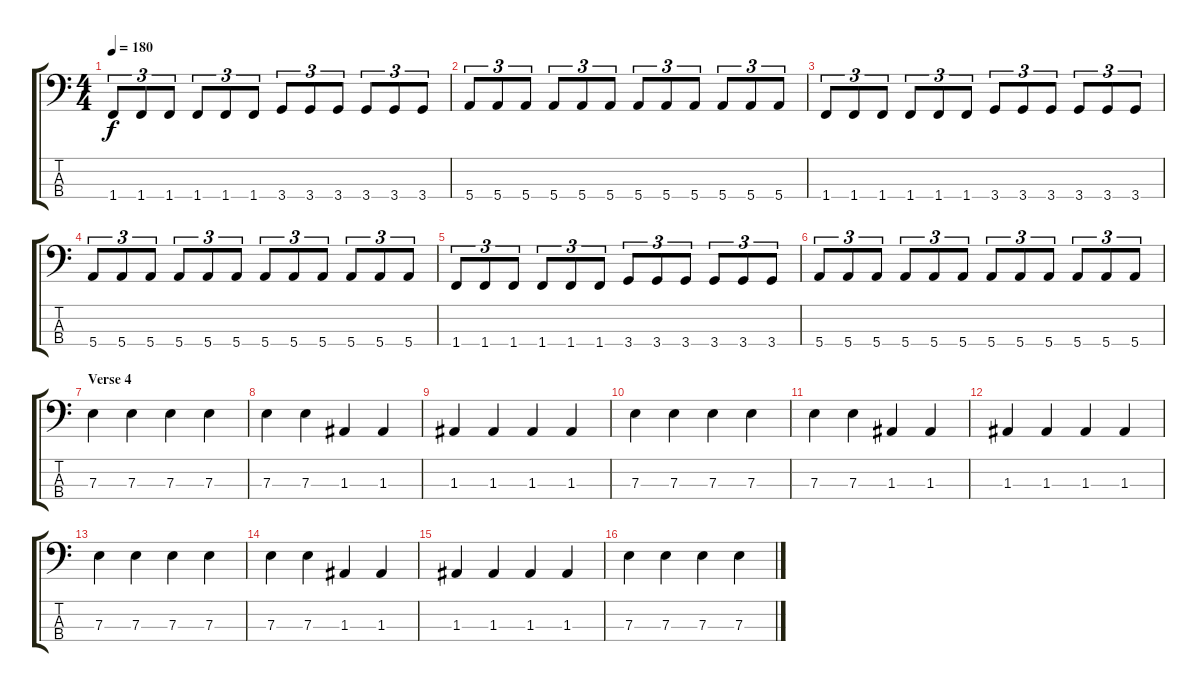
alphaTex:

\track "" {instrument electricbasspick}
\staff {score tabs}
\tuning (G2 D2 A1 E1) {hide}
\ts (4 4)
\tempo 180
\clef f4
\ks c
1.4.8{tu (3 2) dy f} 1.4.8{tu (3 2)} 1.4.8{tu (3 2)} 1.4.8{tu (3 2)} 1.4.8{tu (3 2)} 1.4.8{tu (3 2)} 3.4.8{tu (3 2)} 3.4.8{tu (3 2)} 3.4.8{tu (3 2)} 3.4.8{tu (3 2)} 3.4.8{tu (3 2)} 3.4.8{tu (3 2)} |
5.4.8{tu (3 2)} 5.4.8{tu (3 2)} 5.4.8{tu (3 2)} 5.4.8{tu (3 2)} 5.4.8{tu (3 2)} 5.4.8{tu (3 2)} 5.4.8{tu (3 2)} 5.4.8{tu (3 2)} 5.4.8{tu (3 2)} 5.4.8{tu (3 2)} 5.4.8{tu (3 2)} 5.4.8{tu (3 2)} |
1.4.8{tu (3 2)} 1.4.8{tu (3 2)} 1.4.8{tu (3 2)} 1.4.8{tu (3 2)} 1.4.8{tu (3 2)} 1.4.8{tu (3 2)} 3.4.8{tu (3 2)} 3.4.8{tu (3 2)} 3.4.8{tu (3 2)} 3.4.8{tu (3 2)} 3.4.8{tu (3 2)} 3.4.8{tu (3 2)} |
5.4.8{tu (3 2)} 5.4.8{tu (3 2)} 5.4.8{tu (3 2)} 5.4.8{tu (3 2)} 5.4.8{tu (3 2)} 5.4.8{tu (3 2)} 5.4.8{tu (3 2)} 5.4.8{tu (3 2)} 5.4.8{tu (3 2)} 5.4.8{tu (3 2)} 5.4.8{tu (3 2)} 5.4.8{tu (3 2)} |
1.4.8{tu (3 2)} 1.4.8{tu (3 2)} 1.4.8{tu (3 2)} 1.4.8{tu (3 2)} 1.4.8{tu (3 2)} 1.4.8{tu (3 2)} 3.4.8{tu (3 2)} 3.4.8{tu (3 2)} 3.4.8{tu (3 2)} 3.4.8{tu (3 2)} 3.4.8{tu (3 2)} 3.4.8{tu (3 2)} |
5.4.8{tu (3 2)} 5.4.8{tu (3 2)} 5.4.8{tu (3 2)} 5.4.8{tu (3 2)} 5.4.8{tu (3 2)} 5.4.8{tu (3 2)} 5.4.8{tu (3 2)} 5.4.8{tu (3 2)} 5.4.8{tu (3 2)} 5.4.8{tu (3 2)} 5.4.8{tu (3 2)} 5.4.8{tu (3 2)} |
\section ("" "Verse 4")
7.3.4 7.3.4 7.3.4 7.3.4 |
7.3.4 7.3.4 1.3.4 1.3.4 |
1.3.4 1.3.4 1.3.4 1.3.4 |
7.3.4 7.3.4 7.3.4 7.3.4 |
7.3.4 7.3.4 1.3.4 1.3.4 |
1.3.4 1.3.4 1.3.4 1.3.4 |
7.3.4 7.3.4 7.3.4 7.3.4 |
7.3.4 7.3.4 1.3.4 1.3.4 |
1.3.4 1.3.4 1.3.4 1.3.4 |
7.3.4 7.3.4 7.3.4 7.3.4
